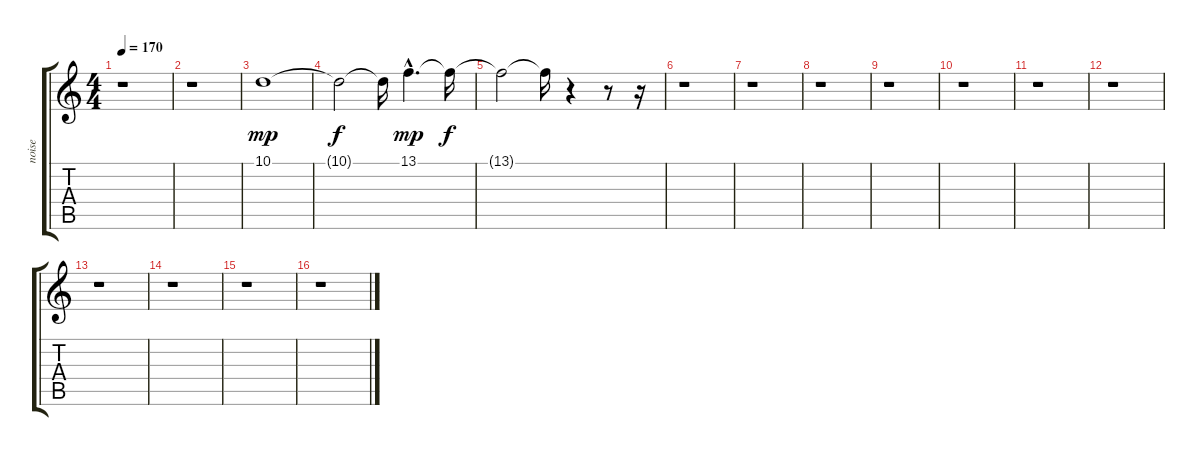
\track ("noise" "noise") {instrument seashore}
\staff {score tabs}
\tuning (E4 B3 G3 D3 A2 E2) {hide}
\ts (4 4)
\tempo 170
\clef g2
\ks c
r.1{dy f} |
r.1 |
10.1.1{dy mp} |
10.1{t}.2{dy f} 10.1{t}.16 13.1{hac}.4{d dy mp} 13.1{t}.16{dy f} |
13.1{t}.2 13.1{t}.16 r.4 r.8 r.16 |
r.1 |
r.1 |
r.1 |
r.1 |
r.1 |
r.1 |
r.1 |
r.1 |
r.1 |
r.1 |
r.1
